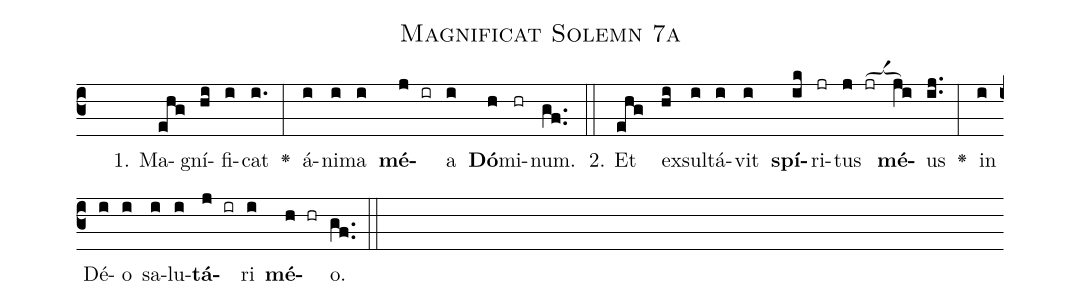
name: Magnificat Solemn 7a;
office-part: Magnificat;
%%
% The syntax in this part is called gabc. Please refer to http://home.gna.org/gregorio/gabc/#basis

(c3)()() 1. M{a}(ehg)gní(hi)fi(i)cat(i.) <v>\greheightstar</v>(:) á(i)ni(i)ma(i) <b>mé</b>(j ir)a(i) <b>Dó</b>(h)mi(hr)num.(gf..) (::)
2. Et(ehg) ex(hi)sul(i)tá(i)vit(i) <b>spí</b>(ik)ri(jr)tus(j jr[ocba:1;6mm]) <b>mé</b>(ji)us(ij..) <v>\greheightstar</v>(:) in(i) Dé(i)o(i) sa(i)lu(i)<b>tá</b>(j ir)ri(i) <b>mé</b>(h hr)o.(gf..) (::)

%E(i) u(i) o(j) u(i) a(h) e.(gf..) (::)

%Mediant of 1 accent with 3 preperatory syllables
%Termination of 1 accent with 2 preperatory syllables
